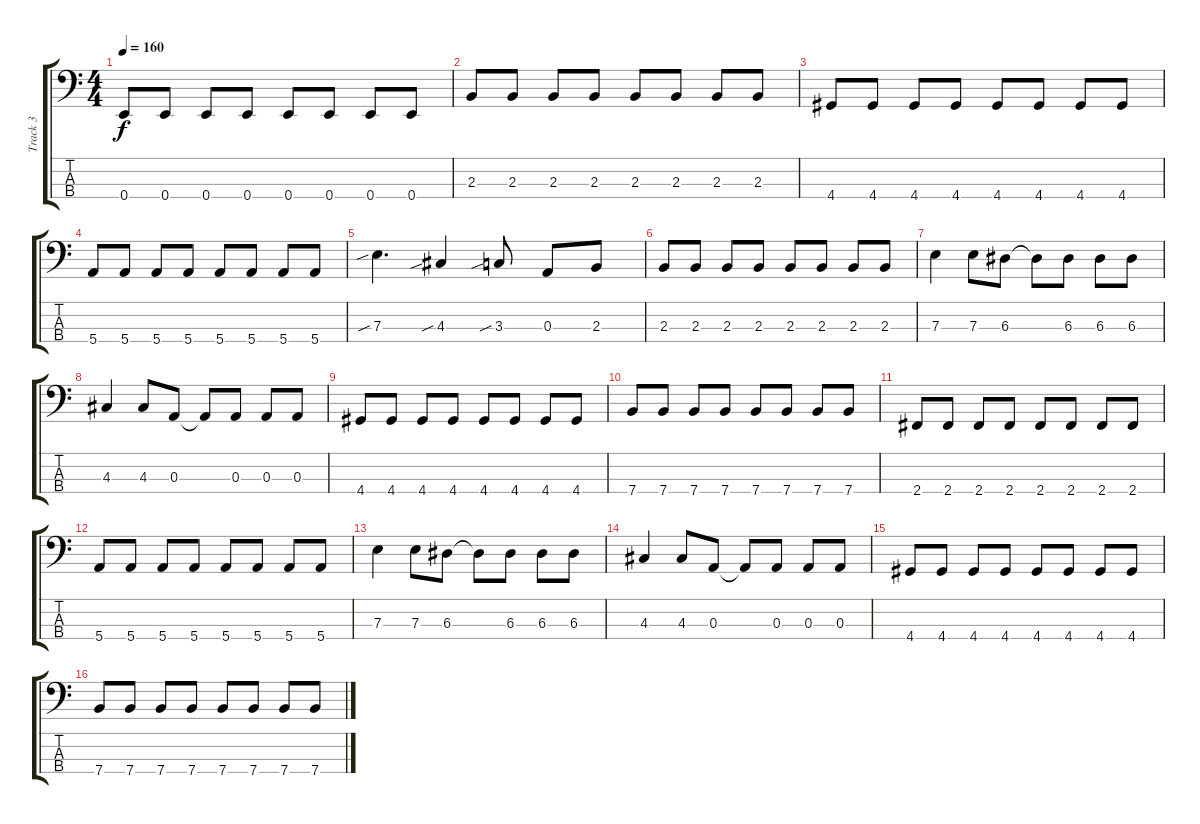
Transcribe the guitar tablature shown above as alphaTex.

\track ("Track 3" "Track 3") {instrument electricbassfinger}
\staff {score tabs}
\tuning (G2 D2 A1 E1) {hide}
\ts (4 4)
\tempo 160
\clef f4
\ks c
0.4.8{dy f} 0.4.8 0.4.8 0.4.8 0.4.8 0.4.8 0.4.8 0.4.8 |
2.3.8 2.3.8 2.3.8 2.3.8 2.3.8 2.3.8 2.3.8 2.3.8 |
4.4.8 4.4.8 4.4.8 4.4.8 4.4.8 4.4.8 4.4.8 4.4.8 |
5.4.8 5.4.8 5.4.8 5.4.8 5.4.8 5.4.8 5.4.8 5.4.8 |
7.3{sib}.4{d} 4.3{sib}.4 3.3{sib}.8 0.3.8 2.3.8 |
2.3.8 2.3.8 2.3.8 2.3.8 2.3.8 2.3.8 2.3.8 2.3.8 |
7.3.4 7.3.8 6.3.8 6.3{t}.8 6.3.8 6.3.8 6.3.8 |
4.3.4 4.3.8 0.3.8 0.3{t}.8 0.3.8 0.3.8 0.3.8 |
4.4.8 4.4.8 4.4.8 4.4.8 4.4.8 4.4.8 4.4.8 4.4.8 |
7.4.8 7.4.8 7.4.8 7.4.8 7.4.8 7.4.8 7.4.8 7.4.8 |
2.4.8 2.4.8 2.4.8 2.4.8 2.4.8 2.4.8 2.4.8 2.4.8 |
5.4.8 5.4.8 5.4.8 5.4.8 5.4.8 5.4.8 5.4.8 5.4.8 |
7.3.4 7.3.8 6.3.8 6.3{t}.8 6.3.8 6.3.8 6.3.8 |
4.3.4 4.3.8 0.3.8 0.3{t}.8 0.3.8 0.3.8 0.3.8 |
4.4.8 4.4.8 4.4.8 4.4.8 4.4.8 4.4.8 4.4.8 4.4.8 |
7.4.8 7.4.8 7.4.8 7.4.8 7.4.8 7.4.8 7.4.8 7.4.8
